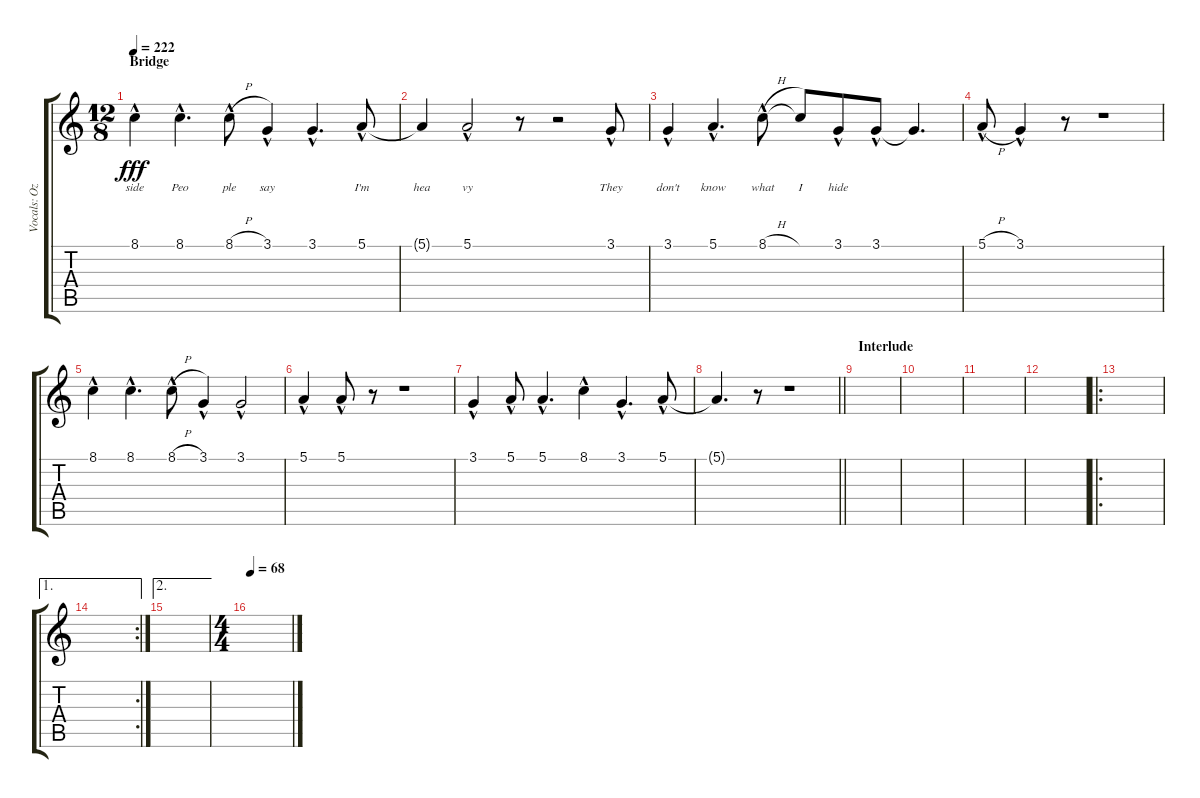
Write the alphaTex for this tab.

\track ("Vocals: Ozzy" "Vocals: Oz") {instrument lead2sawtooth}
\staff {score tabs}
\tuning (E4 B3 G3 D3 A2 E2) {hide}
\ts (12 8)
\section ("" "Bridge")
\tempo 222
\clef g2
\ks c
8.1{hac}.4{lyrics (0 "side") lyrics (1 "") lyrics (2 "") lyrics (3 "") lyrics (4 "") dy fff} 8.1{hac}.4{d lyrics (0 "Peo") lyrics (1 "") lyrics (2 "") lyrics (3 "") lyrics (4 "")} 8.1{h hac}.8{lyrics (0 "ple") lyrics (1 "") lyrics (2 "") lyrics (3 "") lyrics (4 "")} 3.1{hac}.4{lyrics (0 "say") lyrics (1 "") lyrics (2 "") lyrics (3 "") lyrics (4 "")} 3.1{hac}.4{d lyrics (0 "") lyrics (1 "") lyrics (2 "") lyrics (3 "") lyrics (4 "")} 5.1{hac}.8{lyrics (0 "I'm") lyrics (1 "") lyrics (2 "") lyrics (3 "") lyrics (4 "")} |
5.1{t}.4{lyrics (0 "hea") lyrics (1 "") lyrics (2 "") lyrics (3 "") lyrics (4 "")} 5.1{hac}.2{lyrics (0 "vy") lyrics (1 "") lyrics (2 "") lyrics (3 "") lyrics (4 "")} r.8 r.2 3.1{hac}.8{lyrics (0 "They") lyrics (1 "") lyrics (2 "") lyrics (3 "") lyrics (4 "")} |
3.1{hac}.4{lyrics (0 "don't") lyrics (1 "") lyrics (2 "") lyrics (3 "") lyrics (4 "")} 5.1{hac}.4{d lyrics (0 "know") lyrics (1 "") lyrics (2 "") lyrics (3 "") lyrics (4 "")} 8.1{h hac}.8{lyrics (0 "what") lyrics (1 "") lyrics (2 "") lyrics (3 "") lyrics (4 "")} 8.1{t}.8{lyrics (0 "I") lyrics (1 "") lyrics (2 "") lyrics (3 "") lyrics (4 "")} 3.1{hac}.8{lyrics (0 "hide") lyrics (1 "") lyrics (2 "") lyrics (3 "") lyrics (4 "")} 3.1{hac}.8{lyrics (0 "") lyrics (1 "") lyrics (2 "") lyrics (3 "") lyrics (4 "")} 3.1{t}.4{d} |
5.1{h hac}.8 3.1{hac}.4 r.8 r.1 |
8.1{hac}.4 8.1{hac}.4{d} 8.1{h hac}.8 3.1{hac}.4 3.1{hac}.2 |
5.1{hac}.4 5.1{hac}.8 r.8 r.1 |
3.1{hac}.4 5.1{hac}.8 5.1{hac}.4{d} 8.1{hac}.4 3.1{hac}.4{d} 5.1{hac}.8 |
\barLineRight lightlight
5.1{t}.4{d} r.8 r.1 |
\section ("" "Interlude")
|
|
|
|
\ro
|
\ae 1
\rc 2
|
\ae 2
|
\ts (4 4)
\tempo 68
